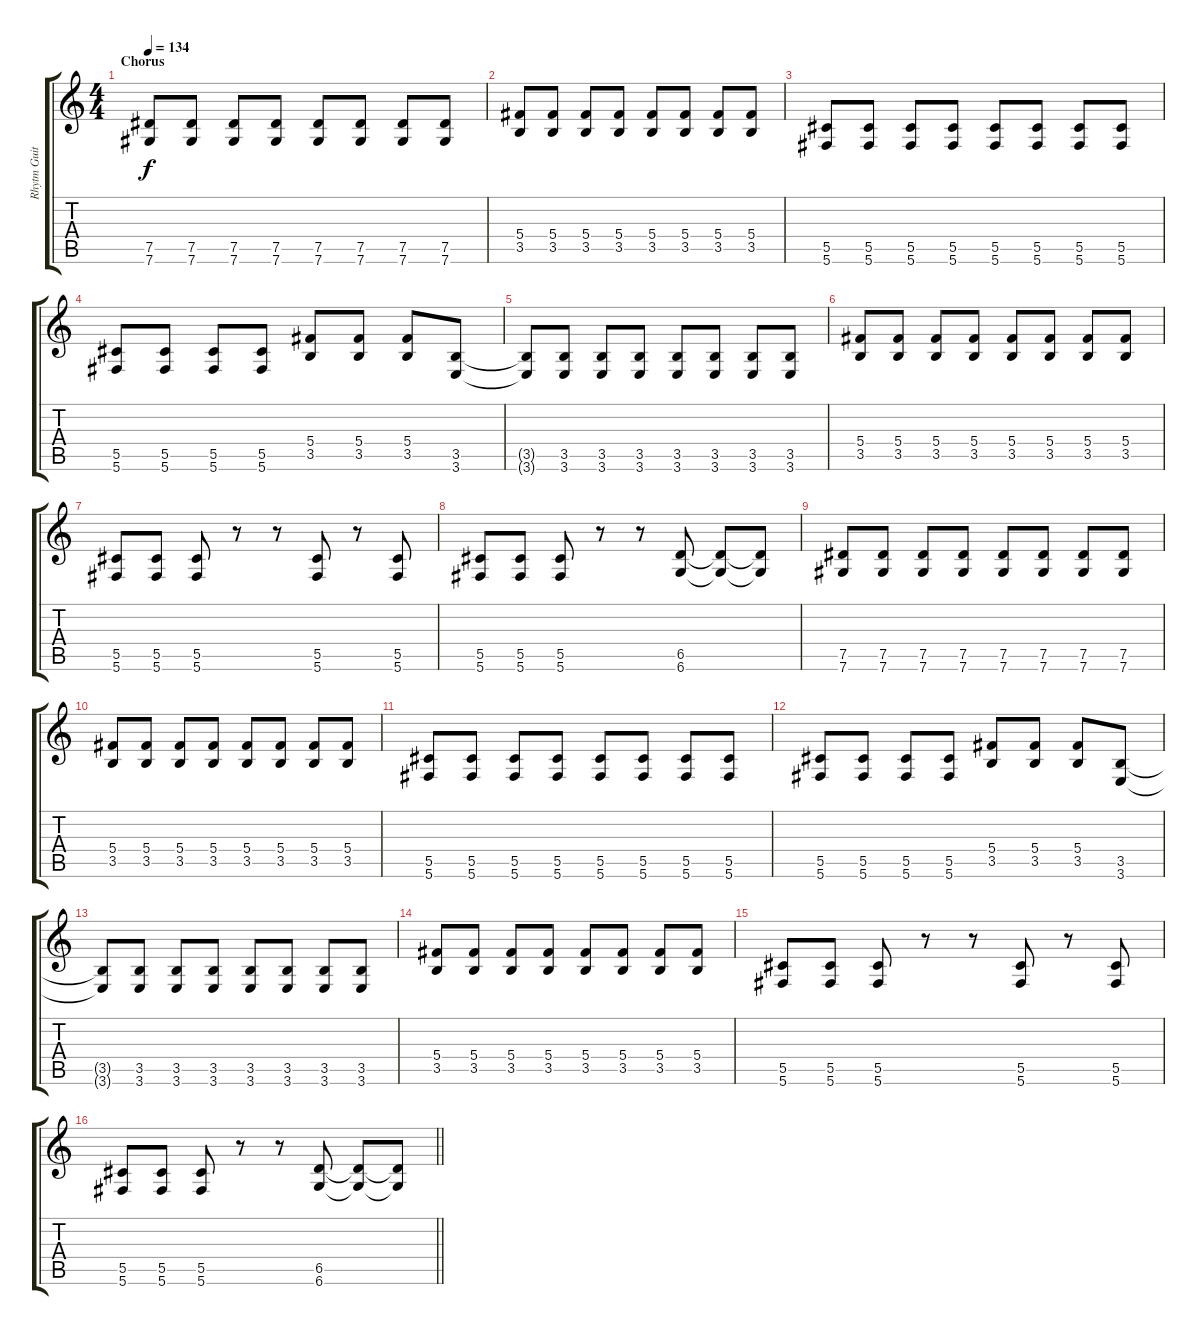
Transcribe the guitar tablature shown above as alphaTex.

\track ("Rhytm Guitar [L]" "Rhytm Guit") {instrument distortionguitar}
\staff {score tabs}
\tuning (Eb4 Bb3 Gb3 Db3 Ab2 Db2) {hide}
\ts (4 4)
\section ("" "Chorus")
\tempo 134
\clef g2
\ks c
(7.5 7.6).8{dy f} (7.5 7.6).8 (7.5 7.6).8 (7.5 7.6).8 (7.5 7.6).8 (7.5 7.6).8 (7.5 7.6).8 (7.5 7.6).8 |
(5.4 3.5).8 (5.4 3.5).8 (5.4 3.5).8 (5.4 3.5).8 (5.4 3.5).8 (5.4 3.5).8 (5.4 3.5).8 (5.4 3.5).8 |
(5.5 5.6).8 (5.5 5.6).8 (5.5 5.6).8 (5.5 5.6).8 (5.5 5.6).8 (5.5 5.6).8 (5.5 5.6).8 (5.5 5.6).8 |
(5.5 5.6).8 (5.5 5.6).8 (5.5 5.6).8 (5.5 5.6).8 (5.4 3.5).8 (5.4 3.5).8 (5.4 3.5).8 (3.5 3.6).8 |
(3.5{t} 3.6{t}).8 (3.5 3.6).8 (3.5 3.6).8 (3.5 3.6).8 (3.5 3.6).8 (3.5 3.6).8 (3.5 3.6).8 (3.5 3.6).8 |
(5.4 3.5).8 (5.4 3.5).8 (5.4 3.5).8 (5.4 3.5).8 (5.4 3.5).8 (5.4 3.5).8 (5.4 3.5).8 (5.4 3.5).8 |
(5.5 5.6).8 (5.5 5.6).8 (5.5 5.6).8 r.8 r.8 (5.5 5.6).8 r.8 (5.5 5.6).8 |
(5.5 5.6).8 (5.5 5.6).8 (5.5 5.6).8 r.8 r.8 (6.5 6.6).8 (6.5{t} 6.6{t}).8 (6.5{t} 6.6{t}).8 |
(7.5 7.6).8 (7.5 7.6).8 (7.5 7.6).8 (7.5 7.6).8 (7.5 7.6).8 (7.5 7.6).8 (7.5 7.6).8 (7.5 7.6).8 |
(5.4 3.5).8 (5.4 3.5).8 (5.4 3.5).8 (5.4 3.5).8 (5.4 3.5).8 (5.4 3.5).8 (5.4 3.5).8 (5.4 3.5).8 |
(5.5 5.6).8 (5.5 5.6).8 (5.5 5.6).8 (5.5 5.6).8 (5.5 5.6).8 (5.5 5.6).8 (5.5 5.6).8 (5.5 5.6).8 |
(5.5 5.6).8 (5.5 5.6).8 (5.5 5.6).8 (5.5 5.6).8 (5.4 3.5).8 (5.4 3.5).8 (5.4 3.5).8 (3.5 3.6).8 |
(3.5{t} 3.6{t}).8 (3.5 3.6).8 (3.5 3.6).8 (3.5 3.6).8 (3.5 3.6).8 (3.5 3.6).8 (3.5 3.6).8 (3.5 3.6).8 |
(5.4 3.5).8 (5.4 3.5).8 (5.4 3.5).8 (5.4 3.5).8 (5.4 3.5).8 (5.4 3.5).8 (5.4 3.5).8 (5.4 3.5).8 |
(5.5 5.6).8 (5.5 5.6).8 (5.5 5.6).8 r.8 r.8 (5.5 5.6).8 r.8 (5.5 5.6).8 |
\barLineRight lightlight
(5.5 5.6).8 (5.5 5.6).8 (5.5 5.6).8 r.8 r.8 (6.5 6.6).8 (6.5{t} 6.6{t}).8 (6.5{t} 6.6{t}).8
